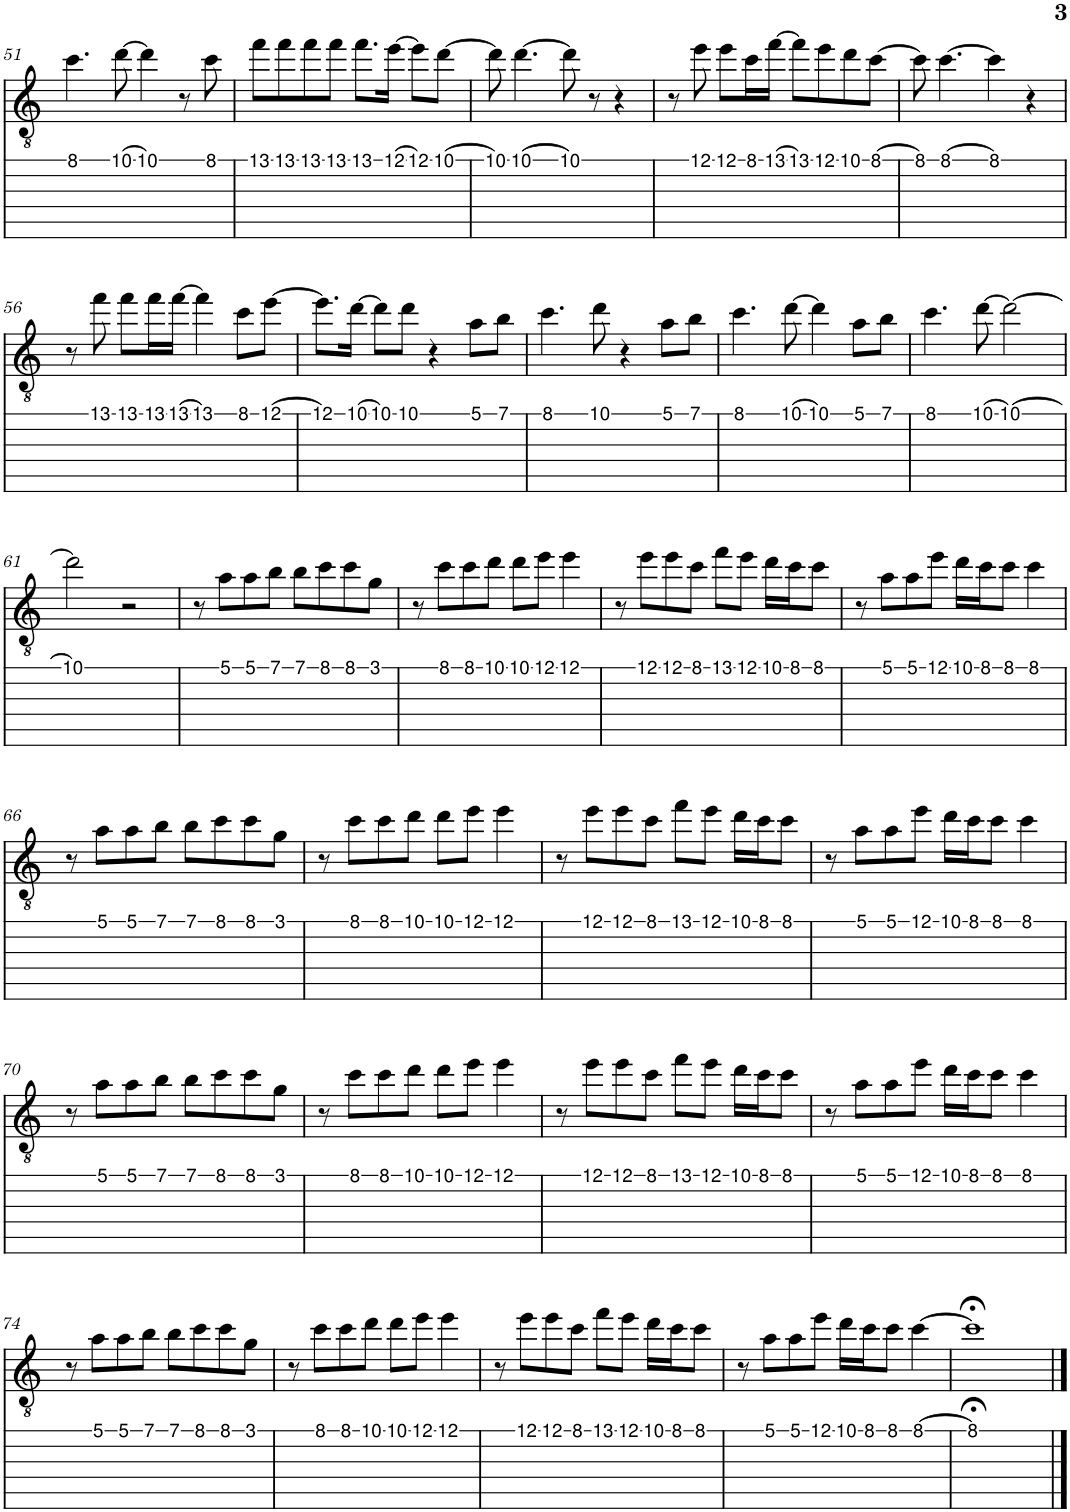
**kern	**kern
*part1	*part1
*staff2	*staff1
*I"Guitar	*
*I'Guit.	*
!!LO:PB:g=z
*	*clefGv2
*k[]	*k[]
*M4/4	*M4/4
=51	=51
4.cc	4.cc\
[8dd	[8dd\
4dd]	4dd\]
8r	8r
8cc	8cc\
=52	=52
8ffL	8ff\L
8ffJ	8ff\
8ffL	8ff\
8ffJ	8ff\J
8.ffL	8.ff\L
[16eeJk	[16ee\Jk
8eeL]	8ee\L]
[8ddJ	[8dd\J
=53	=53
8dd]	8dd\]
[4.dd	[4.dd\
8dd]	8dd\]
8r	8r
4r	4r
=54	=54
8r	8r
8ee	8ee\
8eeL	8ee\L
16ccL	16cc\L
[16ffJJ	[16ff\JJ
8ffL]	8ff\L]
8eeJ	8ee\
8ddL	8dd\
[8ccJ	[8cc\J
=55	=55
8cc]	8cc\]
[4.cc	[4.cc\
4cc]	4cc\]
4r	4r
!!LO:LB:g=z
=56	=56
8r	8r
8ff	8ff\
8ffL	8ff\L
16ffL	16ff\L
[16ffJJ	[16ff\JJ
4ff]	4ff\]
8ccL	8cc\L
[8eeJ	[8ee\J
=57	=57
8.eeL]	8.ee\L]
[16ddJk	[16dd\Jk
8ddL]	8dd\L]
8ddJ	8dd\J
4r	4r
8aL	8a\L
8bJ	8b\J
=58	=58
4.cc	4.cc\
8dd	8dd\
4r	4r
8aL	8a\L
8bJ	8b\J
=59	=59
4.cc	4.cc\
[8dd	[8dd\
4dd]	4dd\]
8aL	8a\L
8bJ	8b\J
=60	=60
4.cc	4.cc\
[8dd	[8dd\
2dd_	2dd\_
!!LO:LB:g=z
=61	=61
2dd]	2dd\]
2r	2r
=62	=62
8r	8r
8a	8a\L
8aL	8a\
8bJ	8b\J
8bL	8b\L
8ccJ	8cc\
8ccL	8cc\
8gJ	8g\J
=63	=63
8r	8r
8cc	8cc\L
8ccL	8cc\
8ddJ	8dd\J
8ddL	8dd\L
8eeJ	8ee\J
4ee	4ee\
=64	=64
8r	8r
8ee	8ee\L
8eeL	8ee\
8ccJ	8cc\J
8ffL	8ff\L
8eeJ	8ee\J
16ddLL	16dd\LL
16ccJ	16cc\J
8ccJ	8cc\J
=65	=65
8r	8r
8a	8a\L
8aL	8a\
8eeJ	8ee\J
16ddLL	16dd\LL
16ccJ	16cc\J
8ccJ	8cc\J
4cc	4cc\
!!LO:LB:g=z
=66	=66
8r	8r
8a	8a\L
8aL	8a\
8bJ	8b\J
8bL	8b\L
8ccJ	8cc\
8ccL	8cc\
8gJ	8g\J
=67	=67
8r	8r
8cc	8cc\L
8ccL	8cc\
8ddJ	8dd\J
8ddL	8dd\L
8eeJ	8ee\J
4ee	4ee\
=68	=68
8r	8r
8ee	8ee\L
8eeL	8ee\
8ccJ	8cc\J
8ffL	8ff\L
8eeJ	8ee\J
16ddLL	16dd\LL
16ccJ	16cc\J
8ccJ	8cc\J
=69	=69
8r	8r
8a	8a\L
8aL	8a\
8eeJ	8ee\J
16ddLL	16dd\LL
16ccJ	16cc\J
8ccJ	8cc\J
4cc	4cc\
!!LO:LB:g=z
=70	=70
8r	8r
8a	8a\L
8aL	8a\
8bJ	8b\J
8bL	8b\L
8ccJ	8cc\
8ccL	8cc\
8gJ	8g\J
=71	=71
8r	8r
8cc	8cc\L
8ccL	8cc\
8ddJ	8dd\J
8ddL	8dd\L
8eeJ	8ee\J
4ee	4ee\
=72	=72
8r	8r
8ee	8ee\L
8eeL	8ee\
8ccJ	8cc\J
8ffL	8ff\L
8eeJ	8ee\J
16ddLL	16dd\LL
16ccJ	16cc\J
8ccJ	8cc\J
=73	=73
8r	8r
8a	8a\L
8aL	8a\
8eeJ	8ee\J
16ddLL	16dd\LL
16ccJ	16cc\J
8ccJ	8cc\J
4cc	4cc\
!!LO:LB:g=z
=74	=74
8r	8r
8a	8a\L
8aL	8a\
8bJ	8b\J
8bL	8b\L
8ccJ	8cc\
8ccL	8cc\
8gJ	8g\J
=75	=75
8r	8r
8cc	8cc\L
8ccL	8cc\
8ddJ	8dd\J
8ddL	8dd\L
8eeJ	8ee\J
4ee	4ee\
=76	=76
8r	8r
8ee	8ee\L
8eeL	8ee\
8ccJ	8cc\J
8ffL	8ff\L
8eeJ	8ee\J
16ddLL	16dd\LL
16ccJ	16cc\J
8ccJ	8cc\J
=77	=77
8r	8r
8a	8a\L
8aL	8a\
8eeJ	8ee\J
16ddLL	16dd\LL
16ccJ	16cc\J
8ccJ	8cc\J
[4cc	[4cc\
=78	=78
1cc;<]	1cc;<]
==	==
*-	*-
